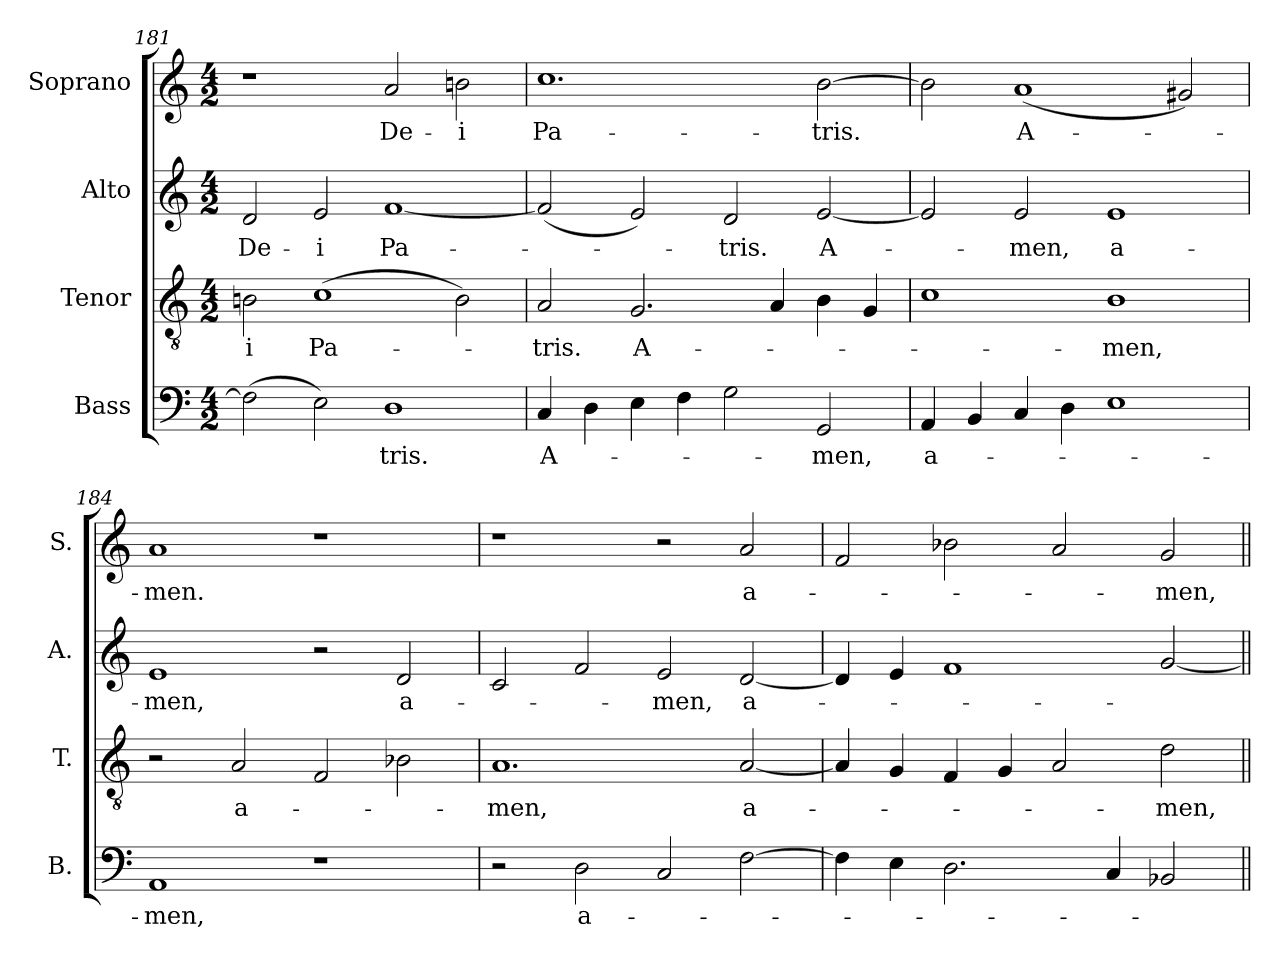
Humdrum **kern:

**kern	**text	**kern	**text	**kern	**text	**kern	**text
*part4	*part4	*part3	*part3	*part2	*part2	*part1	*part1
*staff4	*staff4	*staff3	*staff3	*staff2	*staff2	*staff1	*staff1
*I"Bass	*	*I"Tenor	*	*I"Alto	*	*I"Soprano	*
*I'B.	*	*I'T.	*	*I'A.	*	*I'S.	*
*clefF4	*	*clefGv2	*	*clefG2	*	*clefG2	*
*	*	*ITrd7c12	*	*	*	*	*
*k[]	*	*k[]	*	*k[]	*	*k[]	*
*C:	*	*C:	*	*C:	*	*C:	*
*M4/2	*	*M4/2	*	*M4/2	*	*M4/2	*
=181	=181	=181	=181	=181	=181	=181	=181
!	!	!	!LO:LY:b:color=#000000	!	!	!	!
!	!	!	!	!	!LO:LY:b:color=#000000	!	!
(2Fi\]	.	2BBni\	-i	2di/	De-	1r	.
!	!	!	!LO:LY:b:color=#000000	!	!	!	!
!	!	!	!	!	!LO:LY:b:color=#000000	!	!
2Ei\)	.	(1Ci	Pa-	2ei/	-i	.	.
!	!LO:LY:b:color=#000000	!	!	!	!	!	!
!	!	!	!	!	!LO:LY:b:color=#000000	!	!
!	!	!	!	!	!	!	!LO:LY:b:color=#000000
1Di	-tris.	.	.	[1fi	Pa-	2ai/	De-
!	!	!	!	!	!	!	!LO:LY:b:color=#000000
.	.	2BBi\)	.	.	.	2bni\	-i
=182	=182	=182	=182	=182	=182	=182	=182
!	!LO:LY:b:color=#000000	!	!	!	!	!	!
!	!	!	!LO:LY:b:color=#000000	!	!	!	!
!	!	!	!	!	!	!	!LO:LY:b:color=#000000
4Ci/	A-	2AAi/	-tris.	(2fi/]	.	1.cci	Pa-
4Di\	.	.	.	.	.	.	.
!	!	!	!LO:LY:b:color=#000000	!	!	!	!
4Ei\	.	2.GGi/	A-	2ei/)	.	.	.
4Fi\	.	.	.	.	.	.	.
!	!	!	!	!	!LO:LY:b:color=#000000	!	!
2Gi\	.	.	.	2di/	-tris.	.	.
.	.	4AAi/	.	.	.	.	.
!	!LO:LY:b:color=#000000	!	!	!	!	!	!
!	!	!	!	!	!LO:LY:b:color=#000000	!	!
!	!	!	!	!	!	!	!LO:LY:b:color=#000000
2GGi/	-men,	4BBi\	.	[2ei/	A-	[2bi\	-tris.
.	.	4GGi/	.	.	.	.	.
=183	=183	=183	=183	=183	=183	=183	=183
!	!LO:LY:b:color=#000000	!	!	!	!	!	!
4AAi/	a-	1Ci	.	2ei/]	.	2bi\]	.
4BBi/	.	.	.	.	.	.	.
!	!	!	!	!	!LO:LY:b:color=#000000	!	!
!	!	!	!	!	!	!	!LO:LY:b:color=#000000
4Ci/	.	.	.	2ei/	-men,	(1ai	A-
4Di\	.	.	.	.	.	.	.
!	!	!	!LO:LY:b:color=#000000	!	!	!	!
!	!	!	!	!	!LO:LY:b:color=#000000	!	!
1Ei	.	1BBi	-men,	1ei	a-	.	.
.	.	.	.	.	.	2g#Xi/)	.
!!LO:LB:g=z
=184	=184	=184	=184	=184	=184	=184	=184
!	!LO:LY:b:color=#000000	!	!	!	!	!	!
!	!	!	!	!	!LO:LY:b:color=#000000	!	!
!	!	!	!	!	!	!	!LO:LY:b:color=#000000
1AAi	-men,	2r	.	1ei	-men,	1ai	-men.
!	!	!	!LO:LY:b:color=#000000	!	!	!	!
.	.	2AAi/	a-	.	.	.	.
1r	.	2FFi/	.	2r	.	1r	.
!	!	!	!	!	!LO:LY:b:color=#000000	!	!
.	.	2BB-Xi\	.	2di/	a-	.	.
=185	=185	=185	=185	=185	=185	=185	=185
!	!	!	!LO:LY:b:color=#000000	!	!	!	!
2r	.	1.AAi	-men,	2ci/	.	1r	.
!	!LO:LY:b:color=#000000	!	!	!	!	!	!
2Di\	a-	.	.	2fi/	.	.	.
!	!	!	!	!	!LO:LY:b:color=#000000	!	!
2Ci/	.	.	.	2ei/	-men,	2r	.
!	!	!	!LO:LY:b:color=#000000	!	!	!	!
!	!	!	!	!	!LO:LY:b:color=#000000	!	!
!	!	!	!	!	!	!	!LO:LY:b:color=#000000
[2Fi\	.	[2AAi/	a-	[2di/	a-	2ai/	a-
=186	=186	=186	=186	=186	=186	=186	=186
4Fi\]	.	4AAi/]	.	4di/]	.	2fi/	.
4Ei\	.	4GGi/	.	4ei/	.	.	.
2.Di\	.	4FFi/	.	1fi	.	2b-Xi\	.
.	.	4GGi/	.	.	.	.	.
.	.	2AAi/	.	.	.	2ai/	.
4Ci/	.	.	.	.	.	.	.
!	!	!	!LO:LY:b:color=#000000	!	!	!	!
!	!	!	!	!	!	!	!LO:LY:b:color=#000000
2BB-Xi/	.	2Di\	-men,	[2gi/	.	2gi/	-men,
=||	=||	=||	=||	=||	=||	=||	=||
*-	*-	*-	*-	*-	*-	*-	*-
